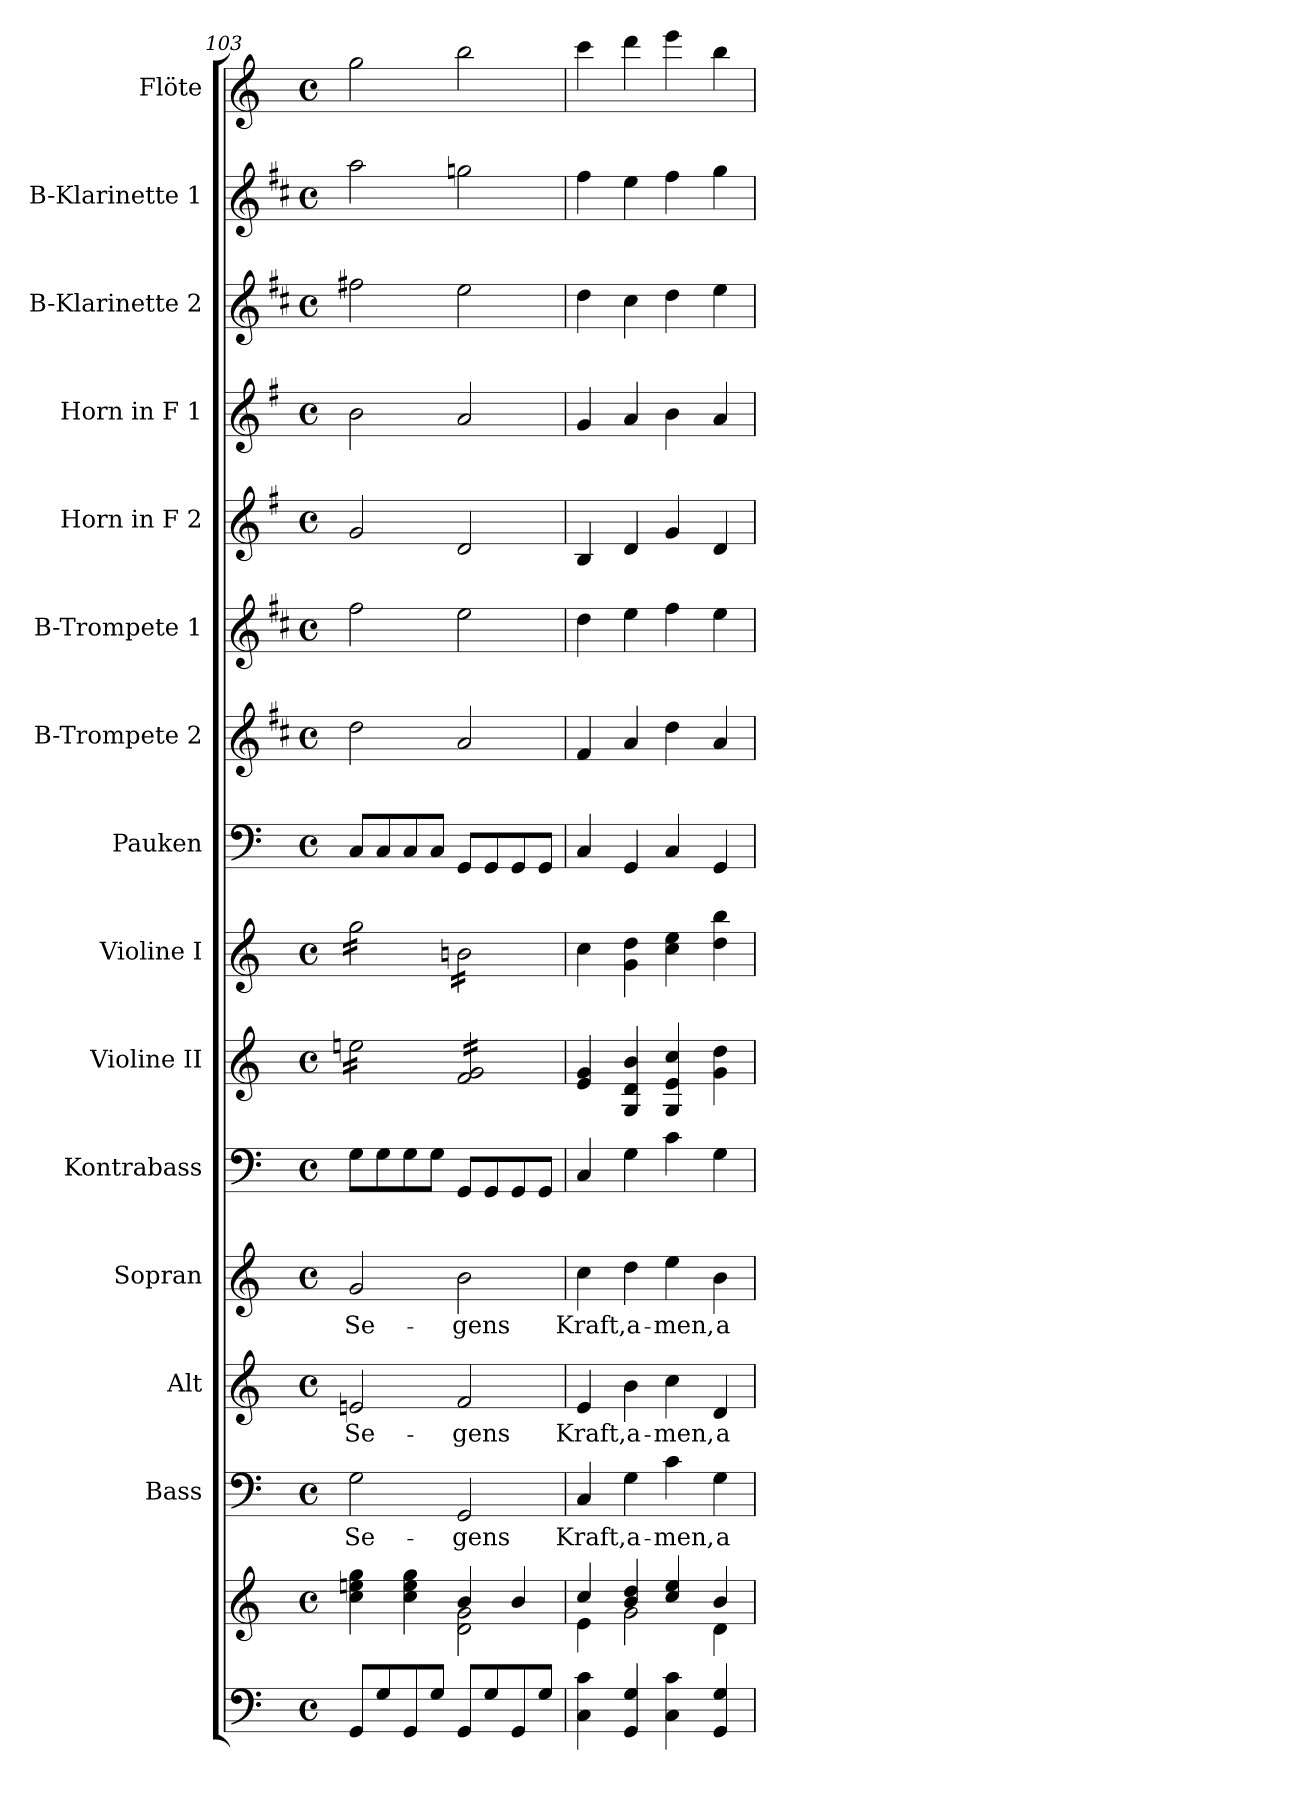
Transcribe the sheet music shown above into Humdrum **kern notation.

**kern	**kern	**kern	**text	**kern	**text	**kern	**text	**kern	**kern	**kern	**kern	**kern	**kern	**kern	**kern	**kern	**kern	**kern
*part15	*part15	*part14	*part14	*part13	*part13	*part12	*part12	*part11	*part10	*part9	*part8	*part7	*part6	*part5	*part4	*part3	*part2	*part1
*staff16	*staff15	*staff14	*staff14	*staff13	*staff13	*staff12	*staff12	*staff11	*staff10	*staff9	*staff8	*staff7	*staff6	*staff5	*staff4	*staff3	*staff2	*staff1
*	*	*I"Bass	*	*I"Alt	*	*I"Sopran	*	*I"Kontrabass	*I"Violine II	*I"Violine I	*I"Pauken	*I"B-Trompete 2	*I"B-Trompete 1	*I"Horn in F 2	*I"Horn in F 1	*I"B-Klarinette 2	*I"B-Klarinette 1	*I"Flöte
*	*	*I'B.	*	*I'A.	*	*I'S.	*	*I'Kb.	*I'Vl. II	*I'Vl. I	*I'Pk.	*I'B Trp. 2	*I'B Trp. 1	*	*	*I'B Kl. 2	*I'B Kl. 1	*I'Fl.
*clefF4	*clefG2	*clefF4	*	*clefG2	*	*clefG2	*	*clefF4	*clefG2	*clefG2	*clefF4	*clefG2	*clefG2	*clefG2	*clefG2	*clefG2	*clefG2	*clefG2
*	*	*	*	*	*	*	*	*ITrd7c12	*	*	*	*ITrd1c2	*ITrd1c2	*ITrd4c7	*ITrd4c7	*ITrd1c2	*ITrd1c2	*
*k[]	*k[]	*k[]	*	*k[]	*	*k[]	*	*k[]	*k[]	*k[]	*k[]	*k[]	*k[]	*k[]	*k[]	*k[]	*k[]	*k[]
*C:	*C:	*C:	*	*C:	*	*C:	*	*C:	*C:	*C:	*C:	*C:	*C:	*C:	*C:	*C:	*C:	*C:
*M4/4	*M4/4	*M4/4	*	*M4/4	*	*M4/4	*	*M4/4	*M4/4	*M4/4	*M4/4	*M4/4	*M4/4	*M4/4	*M4/4	*M4/4	*M4/4	*M4/4
*met(c)	*met(c)	*met(c)	*	*met(c)	*	*met(c)	*	*met(c)	*met(c)	*met(c)	*met(c)	*met(c)	*met(c)	*met(c)	*met(c)	*met(c)	*met(c)	*met(c)
=103	=103	=103	=103	=103	=103	=103	=103	=103	=103	=103	=103	=103	=103	=103	=103	=103	=103	=103
*	*^	*	*	*	*	*	*	*	*	*	*	*	*	*	*	*	*	*
!	!	!	!	!LO:LY:b	!	!LO:LY:b	!	!LO:LY:b	!	!	!	!	!	!	!	!	!	!	!
*	*	*	*	*	*	*	*	*	*	*tremolo	*	*	*	*	*	*	*	*	*
*	*	*	*	*	*	*	*	*	*	*	*tremolo	*	*	*	*	*	*	*	*
8GG/L	4cc\ 4een\ 4gg\	2ryy	2G\	Se-	2en/	Se-	2g/	Se-	8GG\L	16een\LL	16gg\LL	8C/L	2cc\	2ee\	2c/	2e\	2een\	2gg\	2gg\
.	.	.	.	.	.	.	.	.	.	16een\	16gg\	.	.	.	.	.	.	.	.
8G/	.	.	.	.	.	.	.	.	8GG\	16een\	16gg\	8C/	.	.	.	.	.	.	.
.	.	.	.	.	.	.	.	.	.	16een\	16gg\	.	.	.	.	.	.	.	.
8GG/	4cc\ 4ee\ 4gg\	.	.	.	.	.	.	.	8GG\	16een\	16gg\	8C/	.	.	.	.	.	.	.
.	.	.	.	.	.	.	.	.	.	16een\	16gg\	.	.	.	.	.	.	.	.
8G/J	.	.	.	.	.	.	.	.	8GG\J	16een\	16gg\	8C/J	.	.	.	.	.	.	.
.	.	.	.	.	.	.	.	.	.	16een\JJ	16gg\JJ	.	.	.	.	.	.	.	.
!	!	!	!	!LO:LY:b	!	!LO:LY:b	!	!LO:LY:b	!	!	!	!	!	!	!	!	!	!	!
8GG/L	4b/	2d\ 2g\	2GG/	-gens	2f/	-gens	2b\	-gens	8GGG/L	16f/ 16g/LL	16bn\LL	8GG/L	2g/	2dd\	2G/	2d/	2dd\	2ffn\	2bb\
.	.	.	.	.	.	.	.	.	.	16f/ 16g/	16bn\	.	.	.	.	.	.	.	.
8G/	.	.	.	.	.	.	.	.	8GGG/	16f/ 16g/	16bn\	8GG/	.	.	.	.	.	.	.
.	.	.	.	.	.	.	.	.	.	16f/ 16g/	16bn\	.	.	.	.	.	.	.	.
8GG/	4b/	.	.	.	.	.	.	.	8GGG/	16f/ 16g/	16bn\	8GG/	.	.	.	.	.	.	.
.	.	.	.	.	.	.	.	.	.	16f/ 16g/	16bn\	.	.	.	.	.	.	.	.
8G/J	.	.	.	.	.	.	.	.	8GGG/J	16f/ 16g/	16bn\	8GG/J	.	.	.	.	.	.	.
.	.	.	.	.	.	.	.	.	.	16f/ 16g/JJ	16bn\JJ	.	.	.	.	.	.	.	.
*	*	*	*	*	*	*	*	*	*	*	*Xtremolo	*	*	*	*	*	*	*	*
*	*	*	*	*	*	*	*	*	*	*Xtremolo	*	*	*	*	*	*	*	*	*
=104	=104	=104	=104	=104	=104	=104	=104	=104	=104	=104	=104	=104	=104	=104	=104	=104	=104	=104	=104
!	!	!	!	!LO:LY:b	!	!LO:LY:b	!	!LO:LY:b	!	!	!	!	!	!	!	!	!	!	!
4C\ 4c\	4cc/	4e\	4C/	Kraft,	4e/	Kraft,	4cc\	Kraft,	4CC/	4e/ 4g/	4cc\	4C/	4e/	4cc\	4E/	4c/	4cc\	4ee\	4ccc\
!	!	!	!	!LO:LY:b	!	!LO:LY:b	!	!LO:LY:b	!	!	!	!	!	!	!	!	!	!	!
4GG/ 4G/	4b/ 4dd/	2g\	4G\	a-	4b\	a-	4dd\	a-	4GG\	4G/ 4d/ 4b/	4g\ 4dd\	4GG/	4g/	4dd\	4G/	4d/	4b\	4dd\	4ddd\
!	!	!	!	!LO:LY:b	!	!LO:LY:b	!	!LO:LY:b	!	!	!	!	!	!	!	!	!	!	!
4C\ 4c\	4cc/ 4ee/	.	4c\	-men,	4cc\	-men,	4ee\	-men,	4C\	4G/ 4e/ 4cc/	4cc\ 4ee\	4C/	4cc\	4ee\	4c/	4e\	4cc\	4ee\	4eee\
!	!	!	!	!LO:LY:b	!	!LO:LY:b	!	!LO:LY:b	!	!	!	!	!	!	!	!	!	!	!
4GG/ 4G/	4b/	4d\	4G\	a-	4d/	a-	4b\	a-	4GG\	4g\ 4dd\	4dd\ 4bb\	4GG/	4g/	4dd\	4G/	4d/	4dd\	4ff\	4bb\
*	*v	*v	*	*	*	*	*	*	*	*	*	*	*	*	*	*	*	*	*
=	=	=	=	=	=	=	=	=	=	=	=	=	=	=	=	=	=	=
*-	*-	*-	*-	*-	*-	*-	*-	*-	*-	*-	*-	*-	*-	*-	*-	*-	*-	*-
